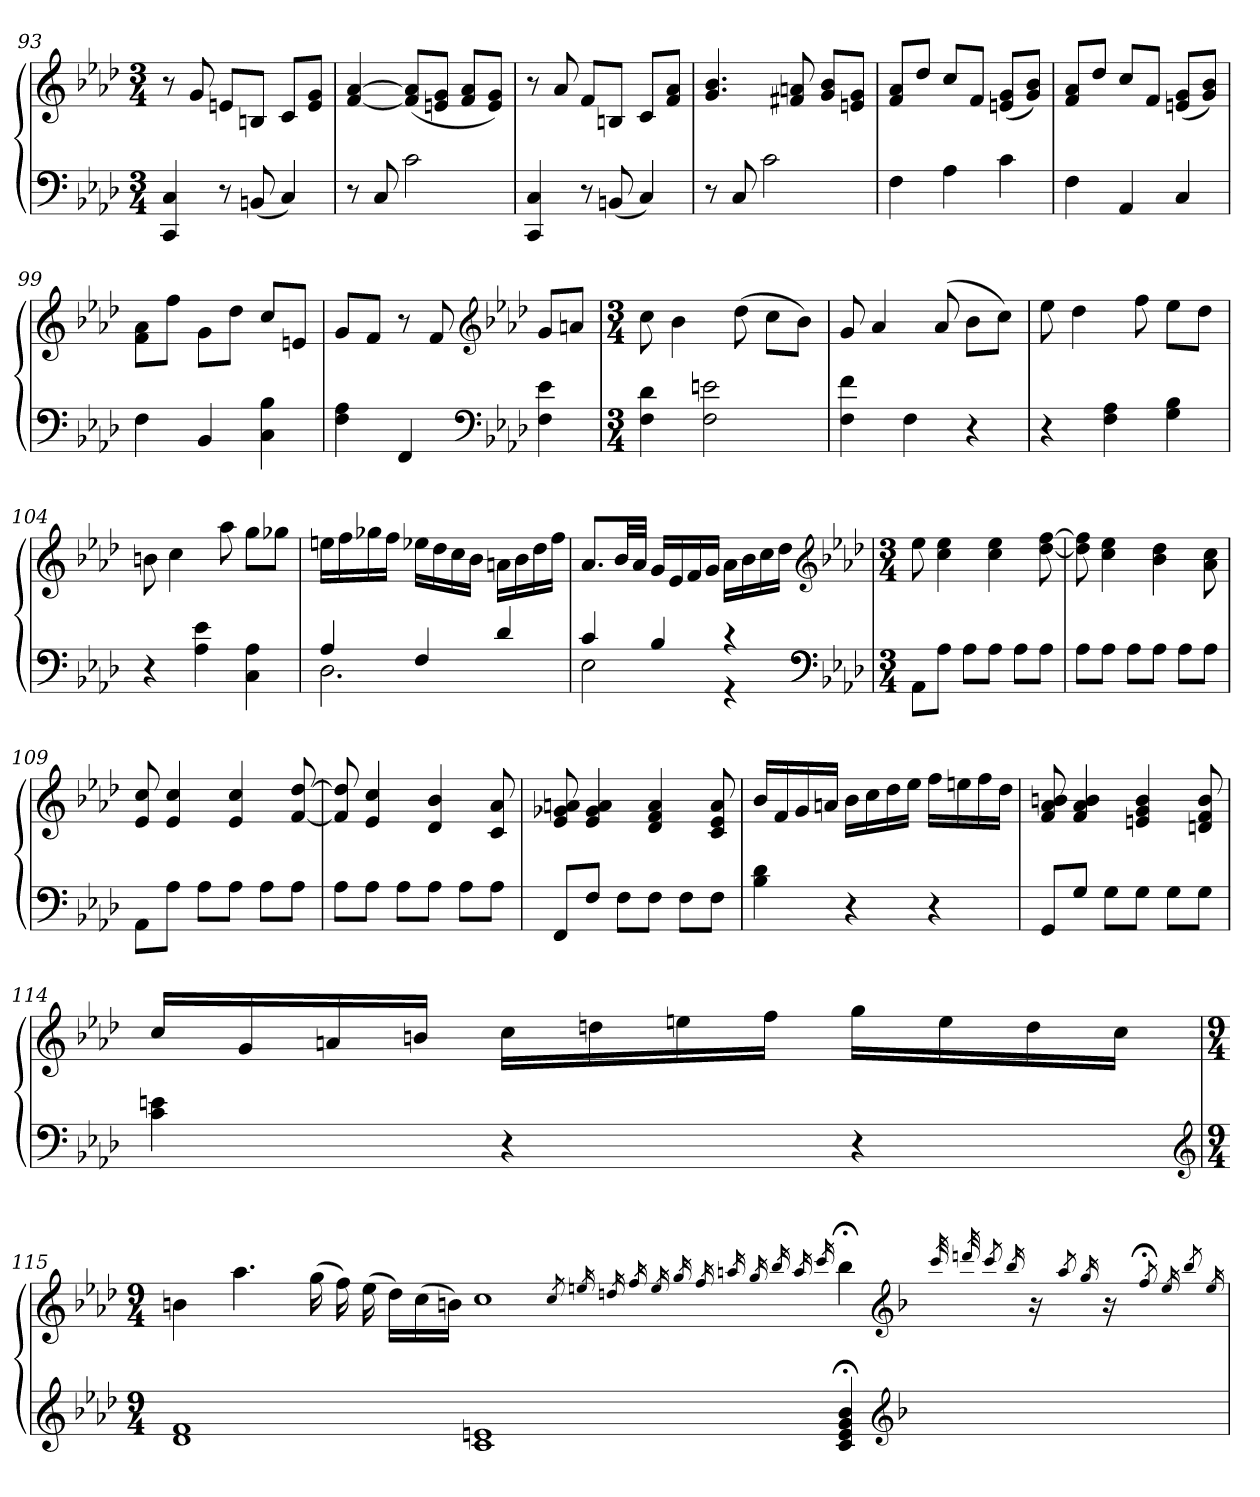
**kern	**kern
*part1	*part1
*staff2	*staff1
*clefF4	*clefG2
*k[b-e-a-d-]	*k[b-e-a-d-]
*f:	*f:
*M3/4	*M3/4
=93	=93
4CC 4C	8r
.	8g
8r	8enL
(8BBn	8BnJ
4C)	8cL
.	8e 8gJ
=94	=94
8r	[4f [4a-
8C	.
2c	(8f] 8a-]L
.	8en 8gJ
.	8f 8a-L
.	8e 8gJ)
=95	=95
4CC 4C	8r
.	8a-
8r	8fL
(8BBn	8BnJ
4C)	8cL
.	8f 8a-J
=96	=96
8r	4.g 4.b-
8C	.
2c	.
.	8f#X 8an
.	8g 8b-L
.	8en 8gJ
=97	=97
4F	8f 8a-L
.	8dd-J
4A-	8ccL
.	8fJ
4c	(8en 8gL
.	8g 8b-J)
=98	=98
4F	8f 8a-L
.	8dd-J
4AA-	8ccL
.	8fJ
4C	(8en 8gL
.	8g 8b-J)
=99	=99
4F	8f 8a-L
.	8ffJ
4BB-	8gL
.	8dd-J
4C 4B-	8ccL
.	8enJ
=100	=100
4F 4A-	8gL
.	8fJ
4FF	8r
.	8f
*clefF4	*clefG2
*k[b-e-a-d-]	*k[b-e-a-d-]
*f:	*f:
4F 4e-	8gL
.	8anJ
=101	=101
*M3/4	*M3/4
4F 4d-	8cc
.	4b-
2F 2en	.
.	(8dd-
.	8ccL
.	8b-J)
=102	=102
4F 4f	8g
.	4a-
4F	.
.	(8a-
4r	8b-L
.	8ccJ)
=103	=103
4r	8ee-
.	4dd-
4F 4A-	.
.	8ff
4G 4B-	8ee-L
.	8dd-J
=104	=104
4r	8bn
.	4cc
4A- 4e-	.
.	8aa-
4C 4A-	8ggL
.	8gg-XJ
=105	=105
*^	*
4A-	2.D-	16eenLL
.	.	16ff
.	.	16gg-X
.	.	16ffJJ
4F	.	16ee-XLL
.	.	16dd-
.	.	16cc
.	.	16b-JJ
4d-	.	16anLL
.	.	16b-
.	.	16dd-
.	.	16ffJJ
=106	=106	=106
4c	2E-	8.a-L
.	.	32b-LL
.	.	32a-JJJ
4B-	.	16gLL
.	.	16e-
.	.	16f
.	.	16gJJ
4r	4r	16a-LL
.	.	16b-
.	.	16cc
.	.	16dd-JJ
*v	*v	*
*clefF4	*clefG2
*k[b-e-a-d-]	*k[b-e-a-d-]
*f:	*f:
=107	=107
*M3/4	*M3/4
8AA-L	8ee-
8A-J	4cc 4ee-
8A-L	.
8A-J	4cc 4ee-
8A-L	.
8A-J	[8dd- [8ff
=108	=108
8A-L	8dd-] 8ff]
8A-J	4cc 4ee-
8A-L	.
8A-J	4b- 4dd-
8A-L	.
8A-J	8a- 8cc
=109	=109
8AA-L	8e- 8cc
8A-J	4e- 4cc
8A-L	.
8A-J	4e- 4cc
8A-L	.
8A-J	[8f [8dd-
=110	=110
8A-L	8f] 8dd-]
8A-J	4e- 4cc
8A-L	.
8A-J	4d- 4b-
8A-L	.
8A-J	8c 8a-
=111	=111
8FFL	8e- 8g-X 8an
8FJ	4e- 4g- 4a
8FL	.
8FJ	4d- 4f 4a
8FL	.
8FJ	8c 8e- 8a
=112	=112
4B- 4d-	16b-LL
.	16f
.	16g
.	16anJJ
4r	16b-LL
.	16cc
.	16dd-
.	16ee-JJ
4r	16ffLL
.	16een
.	16ff
.	16dd-JJ
=113	=113
8GGL	8f 8a- 8bn
8GJ	4f 4a- 4b
8GL	.
8GJ	4en 4g 4b
8GL	.
8GJ	8dn 8f 8b
=114	=114
4c 4en	16ccLL
.	16g
.	16an
.	16bnJJ
4r	16ccLL
.	16ddn
.	16een
.	16ffJJ
4r	16ggLL
.	16ee
.	16dd
.	16ccJJ
*clefG2	*
=115	=115
*M9/4	*M9/4
1d- 1f	4bn
.	4.aa-
.	(16gg
.	16ff)
.	(16ee-
.	16dd-LL)
.	(16cc
.	16bnJJ)
1c 1en	1cc
.	8qcc
.	16qeen
.	16qddn
.	16qff
.	16qee
.	16qgg
.	16qff
.	16qaan
.	16qgg
.	16qbb-
.	16qaa
.	16qccc
4c;< 4e;< 4g;< 4b-;<	4bb-;<
*clefG2	*clefG2
*k[b-]	*k[b-]
*F:	*F:
.	32qccc
.	32qdddn
.	8qccc
.	16qbb-
.	16qr
.	8qaa
.	16qgg
.	16qr
.	8qff;<
.	16qee
.	8qbb-
.	16qee
=	=
*-	*-
